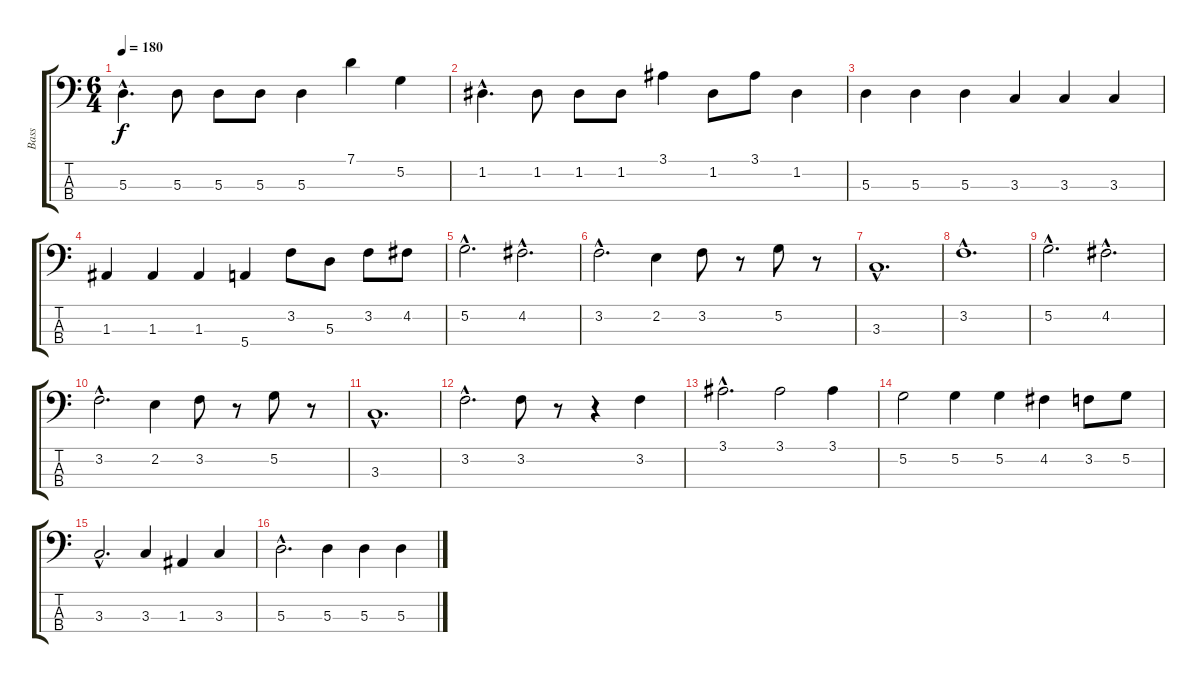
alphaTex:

\track ("Bass" "Bass") {instrument acousticbass}
\staff {score tabs}
\tuning (G2 D2 A1 E1) {hide}
\ts (6 4)
\tempo 180
\clef f4
\ks c
5.3{hac}.4{d dy f} 5.3.8 5.3.8 5.3.8 5.3.4 7.1.4 5.2.4 |
1.2{hac}.4{d} 1.2.8 1.2.8 1.2.8 3.1.4 1.2.8 3.1.8 1.2.4 |
5.3.4 5.3.4 5.3.4 3.3.4 3.3.4 3.3.4 |
1.3.4 1.3.4 1.3.4 5.4.4 3.2.8 5.3.8 3.2.8 4.2.8 |
5.2{hac}.2{d} 4.2{hac}.2{d} |
3.2{hac}.2{d} 2.2.4 3.2.8 r.8 5.2.8 r.8 |
3.3{hac}.1{d} |
3.2{hac}.1{d} |
5.2{hac}.2{d} 4.2{hac}.2{d} |
3.2{hac}.2{d} 2.2.4 3.2.8 r.8 5.2.8 r.8 |
3.3{hac}.1{d} |
3.2{hac}.2{d} 3.2.8 r.8 r.4 3.2.4 |
3.1{hac}.2{d} 3.1.2 3.1.4 |
5.2.2 5.2.4 5.2.4 4.2.4 3.2.8 5.2.8 |
3.3{hac}.2{d} 3.3.4 1.3.4 3.3.4 |
5.3{hac}.2{d} 5.3.4 5.3.4 5.3.4
